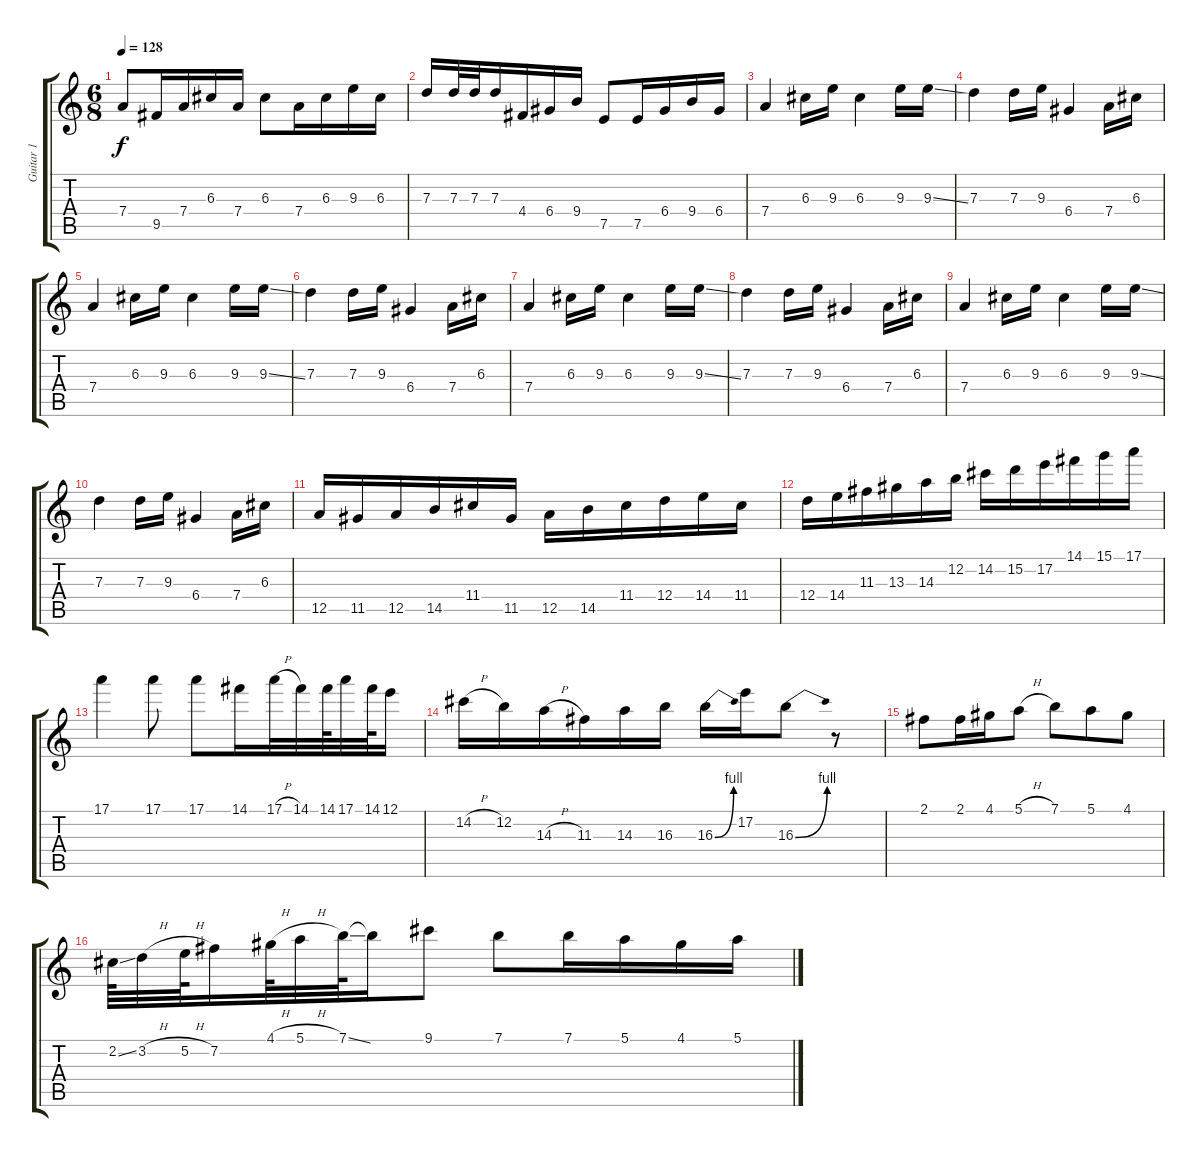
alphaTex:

\track ("Guitar 1" "Guitar 1") {instrument distortionguitar}
\staff {score tabs}
\tuning (E4 B3 G3 D3 A2 E2) {hide}
\ts (6 8)
\tempo 128
\clef g2
\ks c
7.4.8{dy f} 9.5.16 7.4.16 6.3.16 7.4.16 6.3.8 7.4.16 6.3.16 9.3.16 6.3.16 |
7.3.16 7.3.32 7.3.32 7.3.16 4.4.16 6.4.16 9.4.16 7.5.8 7.5.16 6.4.16 9.4.16 6.4.16 |
7.4.4 6.3.16 9.3.16 6.3.4 9.3.16 9.3{ss}.16 |
7.3.4 7.3.16 9.3.16 6.4.4 7.4.16 6.3.16 |
7.4.4 6.3.16 9.3.16 6.3.4 9.3.16 9.3{ss}.16 |
7.3.4 7.3.16 9.3.16 6.4.4 7.4.16 6.3.16 |
7.4.4 6.3.16 9.3.16 6.3.4 9.3.16 9.3{ss}.16 |
7.3.4 7.3.16 9.3.16 6.4.4 7.4.16 6.3.16 |
7.4.4 6.3.16 9.3.16 6.3.4 9.3.16 9.3{ss}.16 |
7.3.4 7.3.16 9.3.16 6.4.4 7.4.16 6.3.16 |
12.5.16 11.5.16 12.5.16 14.5.16 11.4.16 11.5.16 12.5.16 14.5.16 11.4.16 12.4.16 14.4.16 11.4.16 |
12.4.16 14.4.16 11.3.16 13.3.16 14.3.16 12.2.16 14.2.16 15.2.16 17.2.16 14.1.16 15.1.16 17.1.16 |
17.1.4 17.1.8 17.1.8 14.1.16 17.1{h}.32 14.1.32 14.1.64 17.1.32 14.1.64 12.1.16 |
14.2{h}.16 12.2.16 14.3{h}.16 11.3.16 14.3.16 16.3.16 16.3{be (bend 0 0 60 4)}.16 17.2.16 16.3{be (bend 0 0 60 4)}.8 r.8 |
2.1.8 2.1.16 4.1.16 5.1{h}.8 7.1.8 5.1.8 4.1.8 |
2.2{ss}.64 3.2{h}.32 5.2{h}.64 7.2.16 4.1{h}.64 5.1{h}.32 7.1{ss}.64 7.1{t}.16 9.1.8 7.1.8 7.1.16 5.1.16 4.1.16 5.1.16
